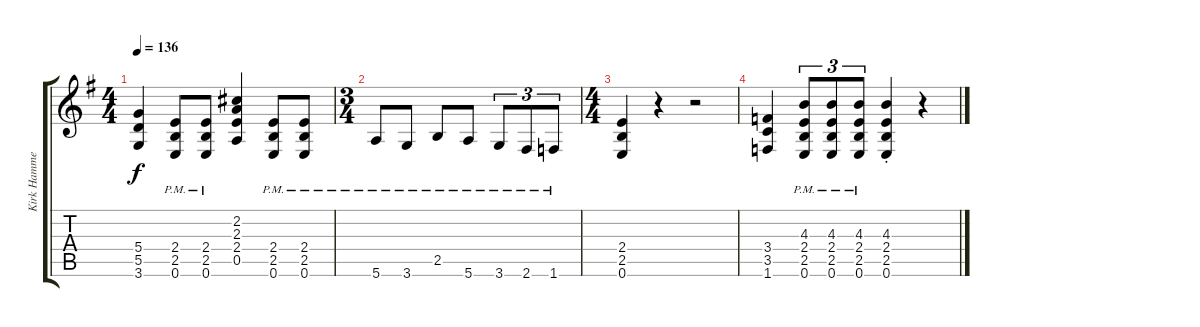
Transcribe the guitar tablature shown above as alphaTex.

\track ("Kirk Hammett" "Kirk Hamme") {instrument distortionguitar}
\staff {score tabs}
\tuning (E4 B3 G3 D3 A2 E2) {hide}
\ts (4 4)
\tempo 136
\clef g2
\ks eminor
(5.4 5.5 3.6).4{dy f} (2.4{pm} 2.5{pm} 0.6{pm}).8 (2.4{pm} 2.5{pm} 0.6{pm}).8 (2.2 2.3 2.4 0.5).4 (2.4{pm} 2.5{pm} 0.6{pm}).8 (2.4{pm} 2.5{pm} 0.6{pm}).8 |
\ts (3 4)
5.6{pm}.8 3.6{pm}.8 2.5{pm}.8 5.6{pm}.8 3.6{pm}.8{tu (3 2)} 2.6{pm}.8{tu (3 2)} 1.6{pm}.8{tu (3 2)} |
\ts (4 4)
(2.4 2.5 0.6).4 r.4 r.2 |
(3.4 3.5 1.6).4 (4.3{pm} 2.4{pm} 2.5{pm} 0.6{pm}).8{tu (3 2)} (4.3{pm} 2.4{pm} 2.5{pm} 0.6{pm}).8{tu (3 2)} (4.3{pm} 2.4{pm} 2.5{pm} 0.6{pm}).8{tu (3 2)} (4.3{st} 2.4{st} 2.5{st} 0.6{st}).4 r.4
